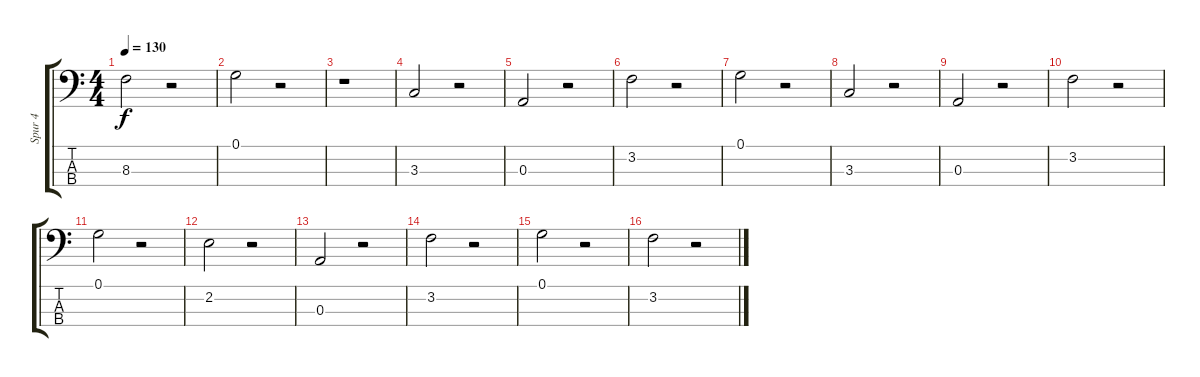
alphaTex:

\track ("Spur 4" "Spur 4") {instrument acousticbass}
\staff {score tabs}
\tuning (G2 D2 A1 E1) {hide}
\ts (4 4)
\tempo 130
\clef f4
\ks c
8.3.2{dy f} r.2 |
0.1.2 r.2 |
r.1 |
3.3.2 r.2 |
0.3.2 r.2 |
3.2.2 r.2 |
0.1.2 r.2 |
3.3.2 r.2 |
0.3.2 r.2 |
3.2.2 r.2 |
0.1.2 r.2 |
2.2.2 r.2 |
0.3.2 r.2 |
3.2.2 r.2 |
0.1.2 r.2 |
3.2.2 r.2
